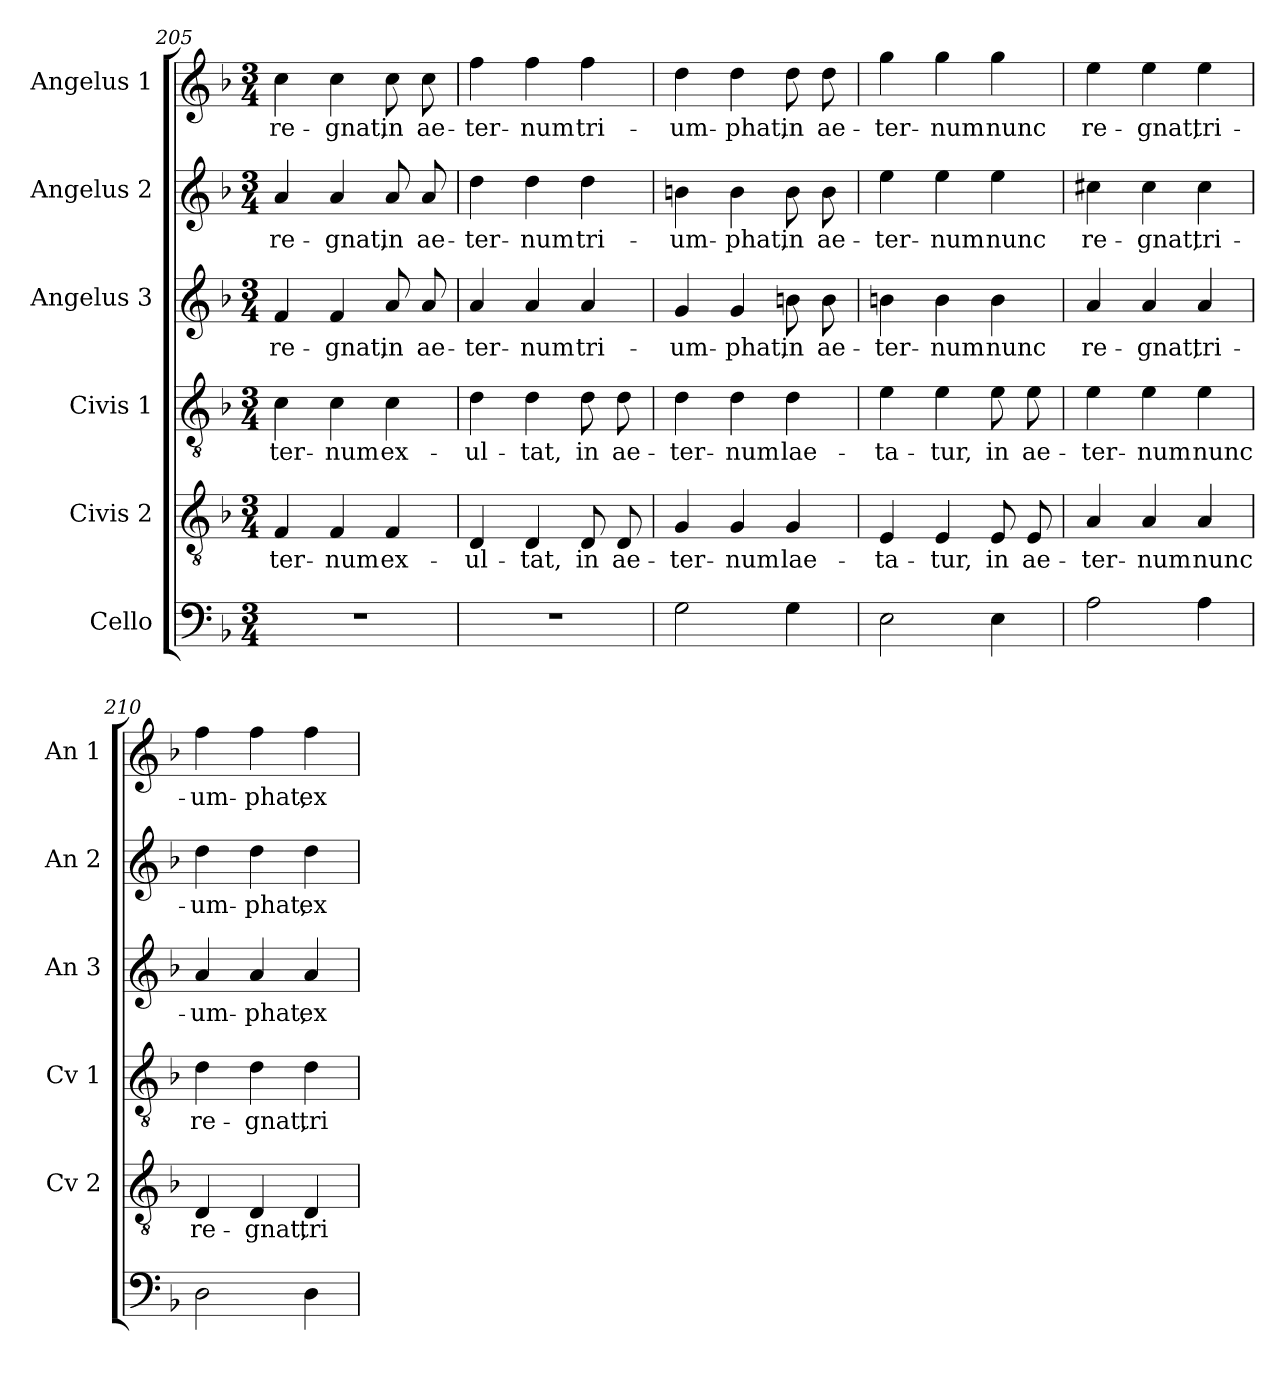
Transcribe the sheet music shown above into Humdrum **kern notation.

**kern	**kern	**text	**kern	**text	**kern	**text	**kern	**text	**kern	**text
*part6	*part5	*part5	*part4	*part4	*part3	*part3	*part2	*part2	*part1	*part1
*staff6	*staff5	*staff5	*staff4	*staff4	*staff3	*staff3	*staff2	*staff2	*staff1	*staff1
*I"Cello	*I"Civis 2	*	*I"Civis 1	*	*I"Angelus 3	*	*I"Angelus 2	*	*I"Angelus 1	*
*	*I'Cv 2	*	*I'Cv 1	*	*I'An 3	*	*I'An 2	*	*I'An 1	*
*clefF4	*clefGv2	*	*clefGv2	*	*clefG2	*	*clefG2	*	*clefG2	*
*k[b-]	*k[b-]	*	*k[b-]	*	*k[b-]	*	*k[b-]	*	*k[b-]	*
*F:	*F:	*	*F:	*	*F:	*	*F:	*	*F:	*
*M3/4	*M3/4	*	*M3/4	*	*M3/4	*	*M3/4	*	*M3/4	*
=205	=205	=205	=205	=205	=205	=205	=205	=205	=205	=205
!	!	!LO:LY:b	!	!	!	!	!	!	!	!
!	!	!	!	!LO:LY:b	!	!	!	!	!	!
!	!	!	!	!	!	!LO:LY:b	!	!	!	!
!	!	!	!	!	!	!	!	!LO:LY:b	!	!
!	!	!	!	!	!	!	!	!	!	!LO:LY:b
2.r	4F/	-ter-	4c\	-ter-	4f/	re-	4a/	re-	4cc\	re-
!	!	!LO:LY:b	!	!	!	!	!	!	!	!
!	!	!	!	!LO:LY:b	!	!	!	!	!	!
!	!	!	!	!	!	!LO:LY:b	!	!	!	!
!	!	!	!	!	!	!	!	!LO:LY:b	!	!
!	!	!	!	!	!	!	!	!	!	!LO:LY:b
.	4F/	-num	4c\	-num	4f/	-gnat,	4a/	-gnat,	4cc\	-gnat,
!	!	!LO:LY:b	!	!	!	!	!	!	!	!
!	!	!	!	!LO:LY:b	!	!	!	!	!	!
!	!	!	!	!	!	!LO:LY:b	!	!	!	!
!	!	!	!	!	!	!	!	!LO:LY:b	!	!
!	!	!	!	!	!	!	!	!	!	!LO:LY:b
.	4F/	ex-	4c\	ex-	8a/	in	8a/	in	8cc\	in
!	!	!	!	!	!	!LO:LY:b	!	!	!	!
!	!	!	!	!	!	!	!	!LO:LY:b	!	!
!	!	!	!	!	!	!	!	!	!	!LO:LY:b
.	.	.	.	.	8a/	ae-	8a/	ae-	8cc\	ae-
=206	=206	=206	=206	=206	=206	=206	=206	=206	=206	=206
!	!	!LO:LY:b	!	!	!	!	!	!	!	!
!	!	!	!	!LO:LY:b	!	!	!	!	!	!
!	!	!	!	!	!	!LO:LY:b	!	!	!	!
!	!	!	!	!	!	!	!	!LO:LY:b	!	!
!	!	!	!	!	!	!	!	!	!	!LO:LY:b
2.r	4D/	-ul-	4d\	-ul-	4a/	-ter-	4dd\	-ter-	4ff\	-ter-
!	!	!LO:LY:b	!	!	!	!	!	!	!	!
!	!	!	!	!LO:LY:b	!	!	!	!	!	!
!	!	!	!	!	!	!LO:LY:b	!	!	!	!
!	!	!	!	!	!	!	!	!LO:LY:b	!	!
!	!	!	!	!	!	!	!	!	!	!LO:LY:b
.	4D/	-tat,	4d\	-tat,	4a/	-num	4dd\	-num	4ff\	-num
!	!	!LO:LY:b	!	!	!	!	!	!	!	!
!	!	!	!	!LO:LY:b	!	!	!	!	!	!
!	!	!	!	!	!	!LO:LY:b	!	!	!	!
!	!	!	!	!	!	!	!	!LO:LY:b	!	!
!	!	!	!	!	!	!	!	!	!	!LO:LY:b
.	8D/	in	8d\	in	4a/	tri-	4dd\	tri-	4ff\	tri-
!	!	!LO:LY:b	!	!	!	!	!	!	!	!
!	!	!	!	!LO:LY:b	!	!	!	!	!	!
.	8D/	ae-	8d\	ae-	.	.	.	.	.	.
=207	=207	=207	=207	=207	=207	=207	=207	=207	=207	=207
!	!	!LO:LY:b	!	!	!	!	!	!	!	!
!	!	!	!	!LO:LY:b	!	!	!	!	!	!
!	!	!	!	!	!	!LO:LY:b	!	!	!	!
!	!	!	!	!	!	!	!	!LO:LY:b	!	!
!	!	!	!	!	!	!	!	!	!	!LO:LY:b
2G\	4G/	-ter-	4d\	-ter-	4g/	-um-	4bn\	-um-	4dd\	-um-
!	!	!LO:LY:b	!	!	!	!	!	!	!	!
!	!	!	!	!LO:LY:b	!	!	!	!	!	!
!	!	!	!	!	!	!LO:LY:b	!	!	!	!
!	!	!	!	!	!	!	!	!LO:LY:b	!	!
!	!	!	!	!	!	!	!	!	!	!LO:LY:b
.	4G/	-num	4d\	-num	4g/	-phat,	4b\	-phat,	4dd\	-phat,
!	!	!LO:LY:b	!	!	!	!	!	!	!	!
!	!	!	!	!LO:LY:b	!	!	!	!	!	!
!	!	!	!	!	!	!LO:LY:b	!	!	!	!
!	!	!	!	!	!	!	!	!LO:LY:b	!	!
!	!	!	!	!	!	!	!	!	!	!LO:LY:b
4G\	4G/	lae-	4d\	lae-	8bn\	in	8b\	in	8dd\	in
!	!	!	!	!	!	!LO:LY:b	!	!	!	!
!	!	!	!	!	!	!	!	!LO:LY:b	!	!
!	!	!	!	!	!	!	!	!	!	!LO:LY:b
.	.	.	.	.	8b\	ae-	8b\	ae-	8dd\	ae-
=208	=208	=208	=208	=208	=208	=208	=208	=208	=208	=208
!	!	!LO:LY:b	!	!	!	!	!	!	!	!
!	!	!	!	!LO:LY:b	!	!	!	!	!	!
!	!	!	!	!	!	!LO:LY:b	!	!	!	!
!	!	!	!	!	!	!	!	!LO:LY:b	!	!
!	!	!	!	!	!	!	!	!	!	!LO:LY:b
2E\	4E/	-ta-	4e\	-ta-	4bn\	-ter-	4ee\	-ter-	4gg\	-ter-
!	!	!LO:LY:b	!	!	!	!	!	!	!	!
!	!	!	!	!LO:LY:b	!	!	!	!	!	!
!	!	!	!	!	!	!LO:LY:b	!	!	!	!
!	!	!	!	!	!	!	!	!LO:LY:b	!	!
!	!	!	!	!	!	!	!	!	!	!LO:LY:b
.	4E/	-tur,	4e\	-tur,	4b\	-num	4ee\	-num	4gg\	-num
!	!	!LO:LY:b	!	!	!	!	!	!	!	!
!	!	!	!	!LO:LY:b	!	!	!	!	!	!
!	!	!	!	!	!	!LO:LY:b	!	!	!	!
!	!	!	!	!	!	!	!	!LO:LY:b	!	!
!	!	!	!	!	!	!	!	!	!	!LO:LY:b
4E\	8E/	in	8e\	in	4b\	nunc	4ee\	nunc	4gg\	nunc
!	!	!LO:LY:b	!	!	!	!	!	!	!	!
!	!	!	!	!LO:LY:b	!	!	!	!	!	!
.	8E/	ae-	8e\	ae-	.	.	.	.	.	.
!!LO:LB:g=z
=209	=209	=209	=209	=209	=209	=209	=209	=209	=209	=209
!	!	!LO:LY:b	!	!	!	!	!	!	!	!
!	!	!	!	!LO:LY:b	!	!	!	!	!	!
!	!	!	!	!	!	!LO:LY:b	!	!	!	!
!	!	!	!	!	!	!	!	!LO:LY:b	!	!
!	!	!	!	!	!	!	!	!	!	!LO:LY:b
2A\	4A/	-ter-	4e\	-ter-	4a/	re-	4cc#X\	re-	4ee\	re-
!	!	!LO:LY:b	!	!	!	!	!	!	!	!
!	!	!	!	!LO:LY:b	!	!	!	!	!	!
!	!	!	!	!	!	!LO:LY:b	!	!	!	!
!	!	!	!	!	!	!	!	!LO:LY:b	!	!
!	!	!	!	!	!	!	!	!	!	!LO:LY:b
.	4A/	-num	4e\	-num	4a/	-gnat,	4cc#\	-gnat,	4ee\	-gnat,
!	!	!LO:LY:b	!	!	!	!	!	!	!	!
!	!	!	!	!LO:LY:b	!	!	!	!	!	!
!	!	!	!	!	!	!LO:LY:b	!	!	!	!
!	!	!	!	!	!	!	!	!LO:LY:b	!	!
!	!	!	!	!	!	!	!	!	!	!LO:LY:b
4A\	4A/	nunc	4e\	nunc	4a/	tri-	4cc#\	tri-	4ee\	tri-
=210	=210	=210	=210	=210	=210	=210	=210	=210	=210	=210
!	!	!LO:LY:b	!	!	!	!	!	!	!	!
!	!	!	!	!LO:LY:b	!	!	!	!	!	!
!	!	!	!	!	!	!LO:LY:b	!	!	!	!
!	!	!	!	!	!	!	!	!LO:LY:b	!	!
!	!	!	!	!	!	!	!	!	!	!LO:LY:b
2D\	4D/	re-	4d\	re-	4a/	-um-	4dd\	-um-	4ff\	-um-
!	!	!LO:LY:b	!	!	!	!	!	!	!	!
!	!	!	!	!LO:LY:b	!	!	!	!	!	!
!	!	!	!	!	!	!LO:LY:b	!	!	!	!
!	!	!	!	!	!	!	!	!LO:LY:b	!	!
!	!	!	!	!	!	!	!	!	!	!LO:LY:b
.	4D/	-gnat,	4d\	-gnat,	4a/	-phat,	4dd\	-phat,	4ff\	-phat,
!	!	!LO:LY:b	!	!	!	!	!	!	!	!
!	!	!	!	!LO:LY:b	!	!	!	!	!	!
!	!	!	!	!	!	!LO:LY:b	!	!	!	!
!	!	!	!	!	!	!	!	!LO:LY:b	!	!
!	!	!	!	!	!	!	!	!	!	!LO:LY:b
4D\	4D/	tri-	4d\	tri-	4a/	ex-	4dd\	ex-	4ff\	ex-
=	=	=	=	=	=	=	=	=	=	=
*-	*-	*-	*-	*-	*-	*-	*-	*-	*-	*-
